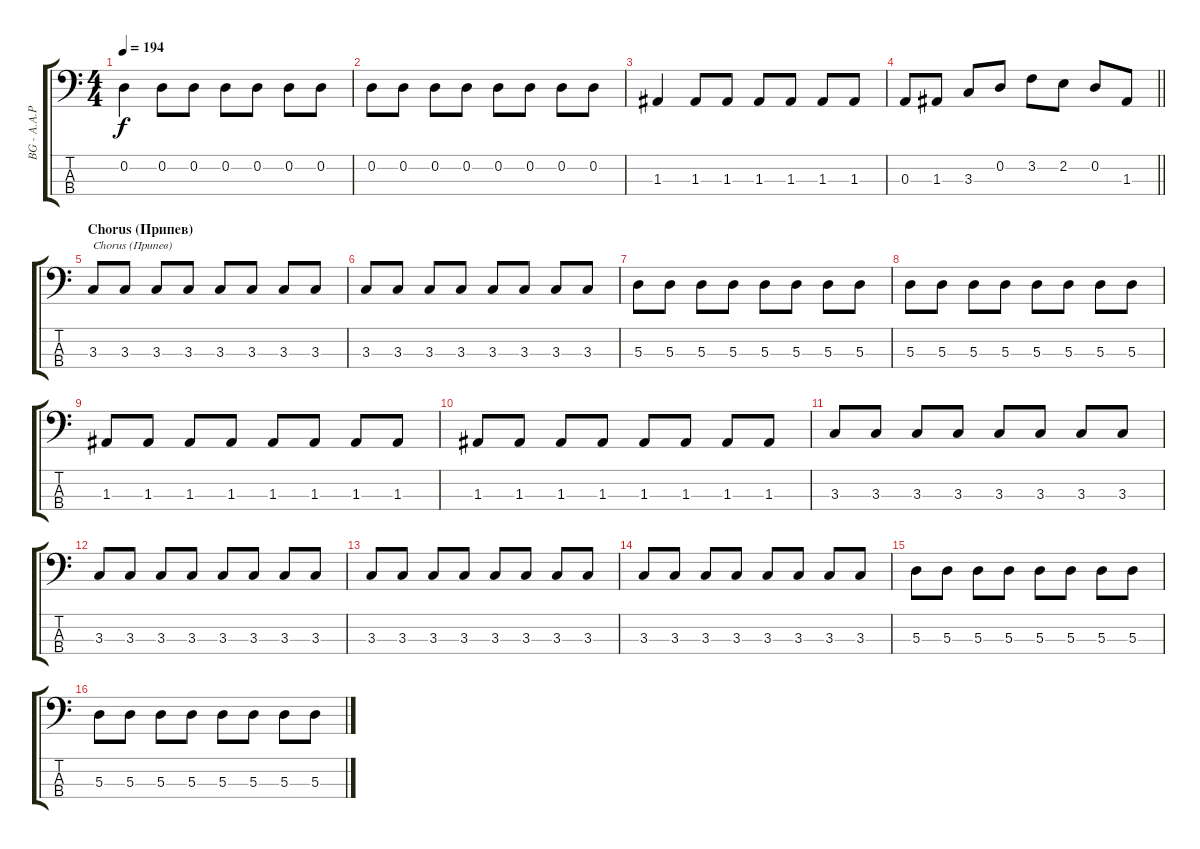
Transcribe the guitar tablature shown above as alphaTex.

\track ("BG - A.A.Pavlyuchenkoff" "BG - A.A.P") {instrument electricbassfinger}
\staff {score tabs}
\tuning (G2 D2 A1 E1) {hide}
\ts (4 4)
\tempo 194
\clef f4
\ks c
0.2.4{dy f} 0.2.8 0.2.8 0.2.8 0.2.8 0.2.8 0.2.8 |
0.2.8 0.2.8 0.2.8 0.2.8 0.2.8 0.2.8 0.2.8 0.2.8 |
1.3.4 1.3.8 1.3.8 1.3.8 1.3.8 1.3.8 1.3.8 |
\barLineRight lightlight
0.3.8 1.3.8 3.3.8 0.2.8 3.2.8 2.2.8 0.2.8 1.3.8 |
\section ("" "Chorus (Припев)")
3.3.8{txt "Chorus (Припев)"} 3.3.8 3.3.8 3.3.8 3.3.8 3.3.8 3.3.8 3.3.8 |
3.3.8 3.3.8 3.3.8 3.3.8 3.3.8 3.3.8 3.3.8 3.3.8 |
5.3.8 5.3.8 5.3.8 5.3.8 5.3.8 5.3.8 5.3.8 5.3.8 |
5.3.8 5.3.8 5.3.8 5.3.8 5.3.8 5.3.8 5.3.8 5.3.8 |
1.3.8 1.3.8 1.3.8 1.3.8 1.3.8 1.3.8 1.3.8 1.3.8 |
1.3.8 1.3.8 1.3.8 1.3.8 1.3.8 1.3.8 1.3.8 1.3.8 |
3.3.8 3.3.8 3.3.8 3.3.8 3.3.8 3.3.8 3.3.8 3.3.8 |
3.3.8 3.3.8 3.3.8 3.3.8 3.3.8 3.3.8 3.3.8 3.3.8 |
3.3.8 3.3.8 3.3.8 3.3.8 3.3.8 3.3.8 3.3.8 3.3.8 |
3.3.8 3.3.8 3.3.8 3.3.8 3.3.8 3.3.8 3.3.8 3.3.8 |
5.3.8 5.3.8 5.3.8 5.3.8 5.3.8 5.3.8 5.3.8 5.3.8 |
5.3.8 5.3.8 5.3.8 5.3.8 5.3.8 5.3.8 5.3.8 5.3.8
